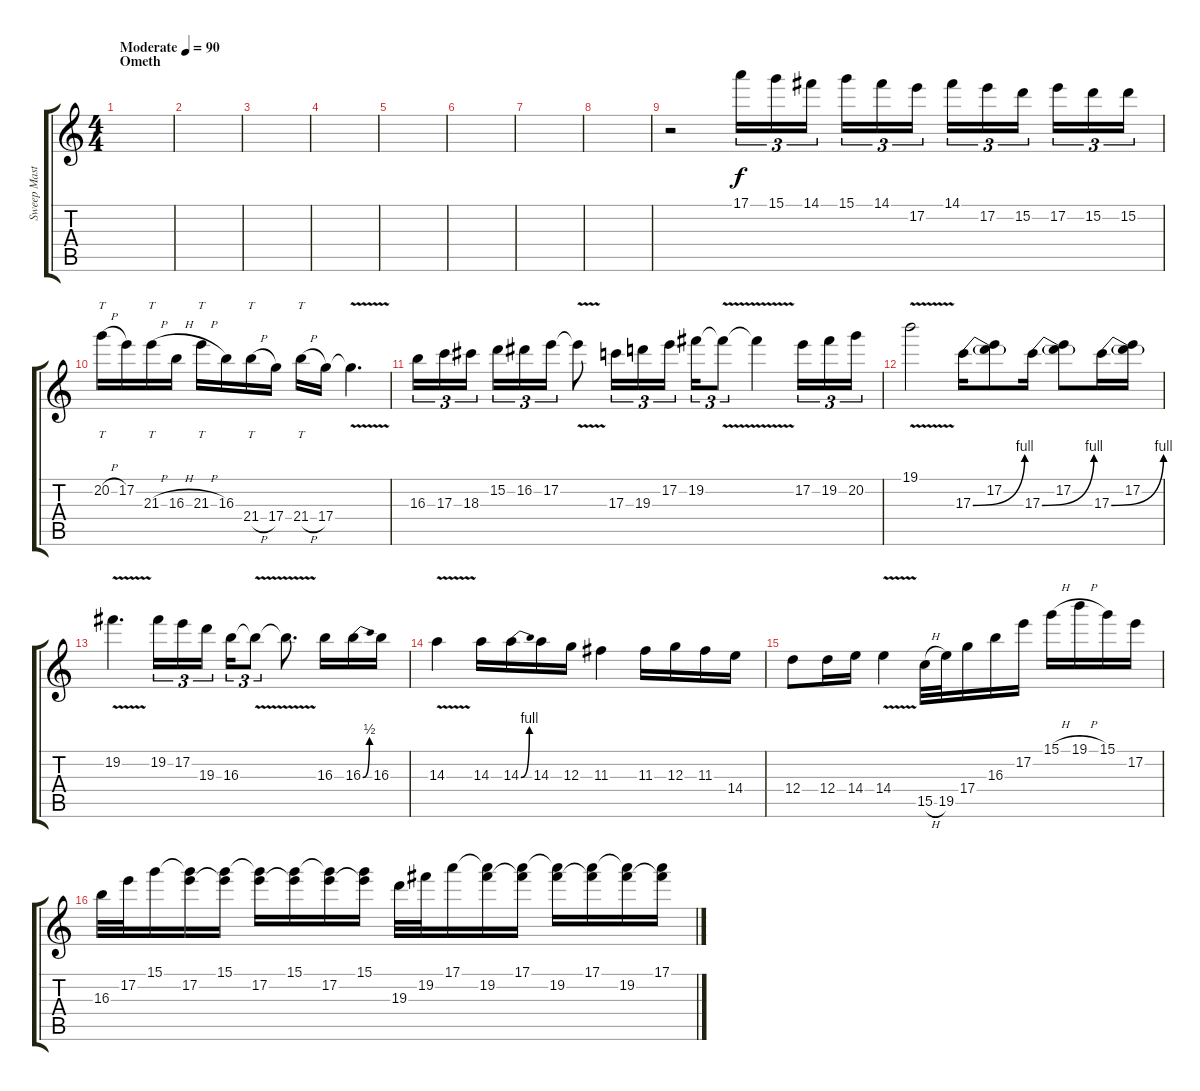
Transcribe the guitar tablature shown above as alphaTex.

\track ("Sweep Masturbator" "Sweep Mast") {instrument distortionguitar}
\staff {score tabs}
\tuning (E4 B3 G3 D3 A2 E2) {hide}
\ts (4 4)
\section ("" "Ometh")
\tempo (90 "Moderate")
\clef g2
\ks c
|
|
|
|
|
|
|
|
r.2 17.1.16{tu (3 2)} 15.1.16{tu (3 2)} 14.1.16{tu (3 2) beam splitsecondary} 15.1.16{tu (3 2)} 14.1.16{tu (3 2)} 17.2.16{tu (3 2)} 14.1.16{tu (3 2)} 17.2.16{tu (3 2)} 15.2.16{tu (3 2) beam splitsecondary} 17.2.16{tu (3 2)} 15.2.16{tu (3 2)} 15.2.16{tu (3 2)} |
20.2{h}.16{tt} 17.2.16 21.3{h}.16{tt} 16.3{h}.16 21.3{h}.16{tt} 16.3.16 21.4{h}.16{tt} 17.4.16 21.4{h}.16{tt} 17.4.16 17.4{v t}.4{d} |
16.3.16{tu (3 2)} 17.3.16{tu (3 2)} 18.3.16{tu (3 2) beam splitsecondary} 15.2.16{tu (3 2)} 16.2.16{tu (3 2)} 17.2.16{tu (3 2)} 17.2{v t}.8 17.3.16{tu (3 2)} 19.3.16{tu (3 2)} 17.2.16{tu (3 2)} 19.2.16{tu (3 2)} 19.2{v t}.8{tu (3 2)} 19.2{t}.4 17.2.16{tu (3 2)} 19.2.16{tu (3 2)} 20.2.16{tu (3 2)} |
19.1{v}.2 17.3{be (bend 0 0 60 4)}.16 (17.2 17.3{t}).8 17.3{be (bend 0 0 60 4)}.16 (17.2 17.3{t}).8 17.3{be (bend 0 0 60 4)}.16 (17.2 17.3{t}).16 |
19.2{v}.4{d} 19.2.16{tu (3 2)} 17.2.16{tu (3 2)} 19.3.16{tu (3 2)} 16.3.16{tu (3 2)} 16.3{v t}.8{tu (3 2)} 16.3{t}.8{d} 16.3.16 16.3{be (bend 0 0 60 2)}.16 16.3.16 |
14.3{v}.4 14.3.16 14.3{be (bend 0 0 60 4)}.16 14.3.16 12.3.16 11.3.4 11.3.16 12.3.16 11.3.16 14.4.16 |
12.4.8 12.4.16 14.4.16 14.4{v}.4 15.5{h}.32 19.5.32 17.4.16 16.3.16 17.2.16 15.1{h}.16 19.1{h}.16 15.1.16 17.2.16 |
16.3.32 17.2.32 15.1.16 (15.1{t} 17.2).16 (15.1 17.2{t}).16 (15.1{t} 17.2).16 (15.1 17.2{t}).16 (15.1{t} 17.2).16 (15.1 17.2{t}).16 19.3.32 19.2.32 17.1.16 (17.1{t} 19.2).16 (17.1 19.2{t}).16 (17.1{t} 19.2).16 (17.1 19.2{t}).16 (17.1{t} 19.2).16 (17.1 19.2{t}).16
